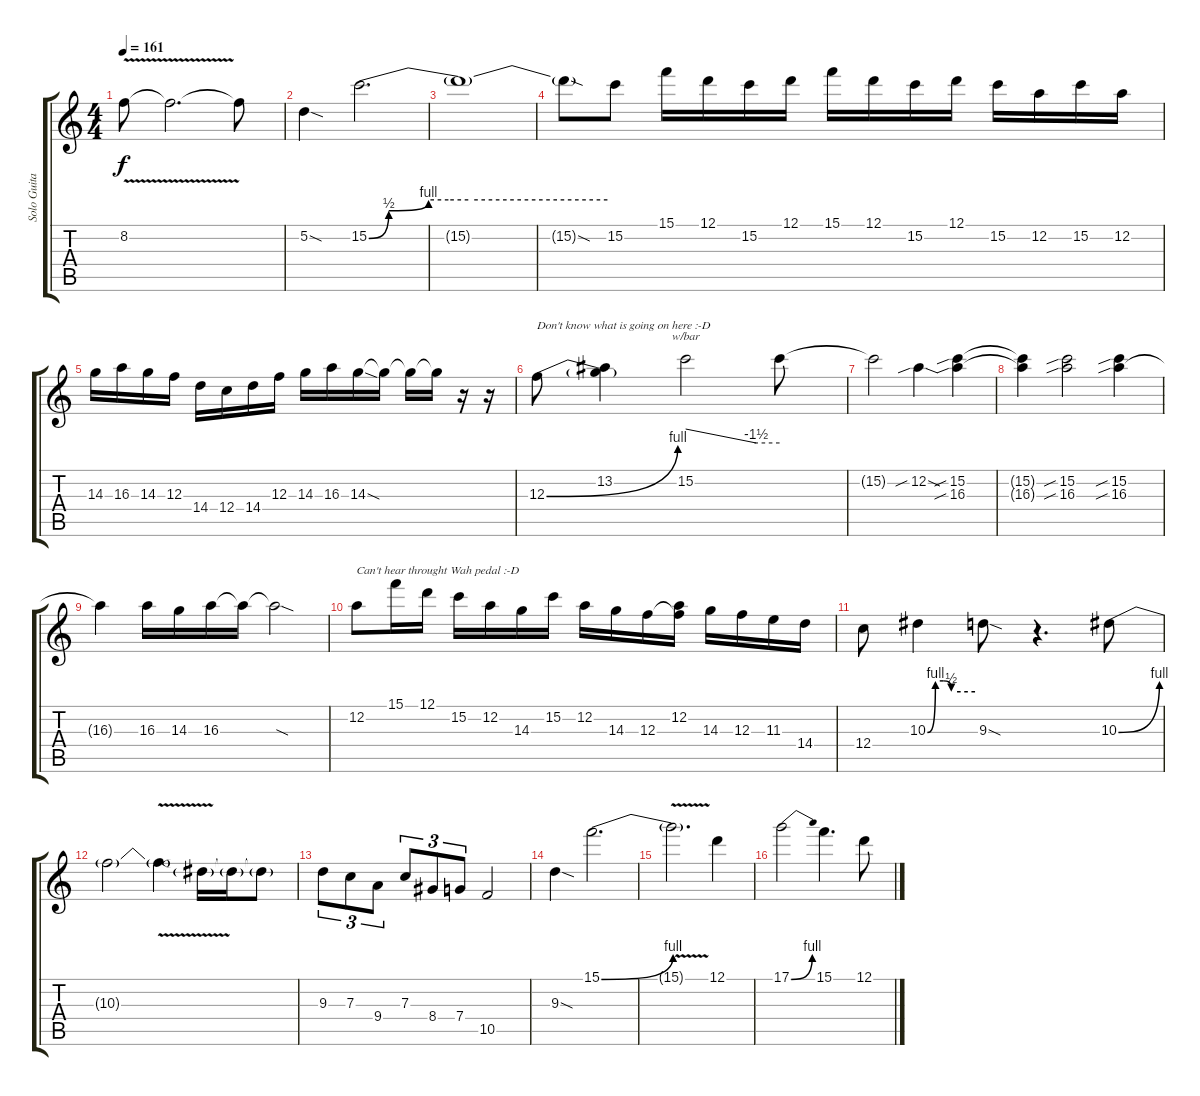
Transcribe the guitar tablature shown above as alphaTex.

\track ("Solo Guitar" "Solo Guita") {instrument distortionguitar}
\staff {score tabs}
\tuning (D4 A3 F3 C3 G2 C2) {hide}
\ts (4 4)
\tempo 161
\clef g2
\ks c
8.2{v t}.8{dy f} 8.2{t}.2{d} 8.2{t}.8 |
5.2{sod}.4 15.2{be (custom 0 0 5 2 15 4 20 4 25 4 60 4)}.2{d} |
15.2{t}.1 |
15.2{sod t}.8 15.2.8 15.1.16 12.1.16 15.2.16 12.1.16 15.1.16 12.1.16 15.2.16 12.1.16 15.2.16 12.2.16 15.2.16 12.2.16 |
14.3.16 16.3.16 14.3.16 12.3.16 14.4.16 12.4.16 14.4.16 12.3.16 14.3.16 16.3.16 14.3{sod}.16 14.3{t}.16 14.3{t}.16 14.3{t}.16 r.16 r.16 |
12.3{be (bend 0 0 60 4)}.8{txt "Don't know what is going on here :-D"} (13.2 12.3{t}).4 15.2.2{tbe (custom default 0 0 45 -6 60 -6)} 15.2{t}.8 |
15.2{t}.2 12.2{sib sod}.4 (15.2{sib} 16.3{sib}).4 |
(15.2{t} 16.3{t}).4 (15.2{sib} 16.3{sib}).2 (15.2{sib} 16.3{sib}).4 |
16.3{t}.4 16.3.16 14.3.16 16.3.16 16.3{t}.16 16.3{sod t}.2 |
12.2.8{txt "Can't hear throught Wah pedal :-D"} 15.1.16 12.1.16 15.2.16 12.2.16 14.3.16 15.2.16 12.2.16 14.3.16 12.3.16 (12.2 12.3{t}).16 14.3.16 12.3.16 11.3.16 14.4.16 |
12.4.8 10.3{be (custom 0 0 10 4 20 4 30 2 60 2)}.4 9.3{sod}.8 r.4{d} 10.3{be (bend 0 0 60 4)}.8 |
10.3{t}.2 10.3{v t}.4 10.3{t}.16 10.3{t}.16 10.3{t}.8 |
9.3.8{tu (3 2)} 7.3.8{tu (3 2)} 9.4.8{tu (3 2)} 7.3.8{tu (3 2)} 8.4.8{tu (3 2)} 7.4.8{tu (3 2)} 10.5.2 |
9.3{sod}.4 15.1{be (bend 0 0 60 4)}.2{d} |
15.1{v t}.2{d} 12.1.4 |
17.1{be (bend 0 0 60 4)}.2 15.1.4{d} 12.1.8
